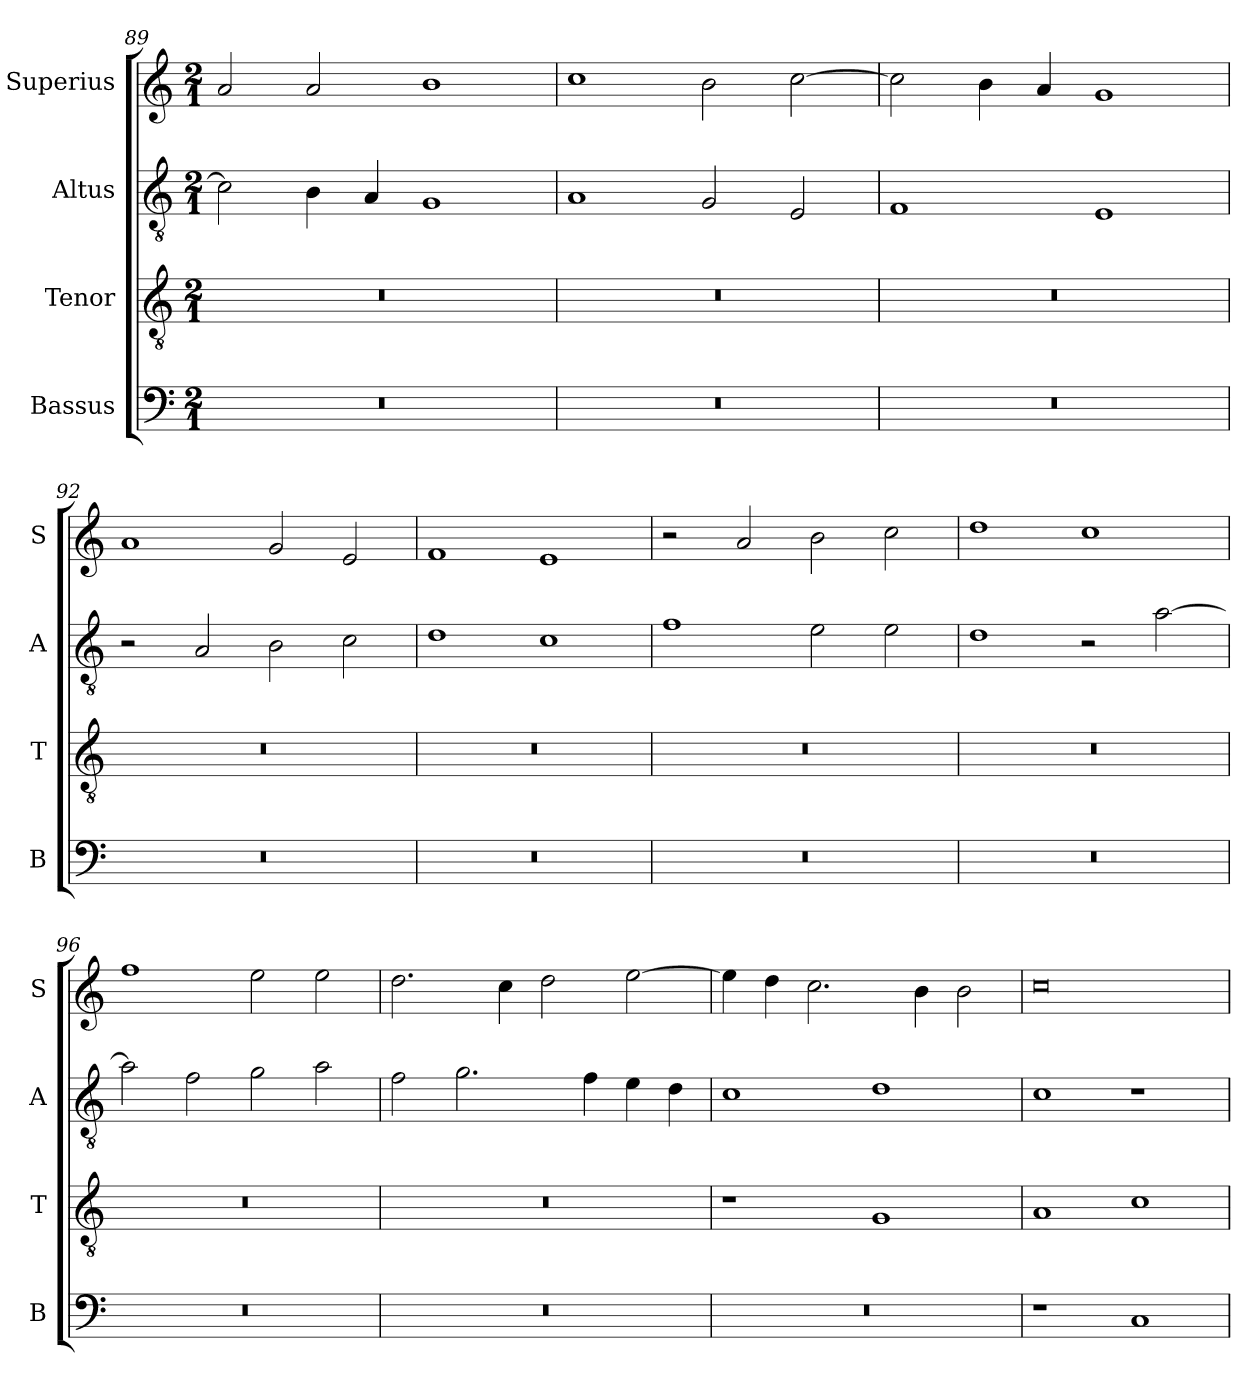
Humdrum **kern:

**kern	**kern	**kern	**kern
*part4	*part3	*part2	*part1
*staff4	*staff3	*staff2	*staff1
*I"Bassus	*I"Tenor	*I"Altus	*I"Superius
*I'B	*I'T	*I'A	*I'S
*clefF4	*clefGv2	*clefGv2	*clefG2
*k[]	*k[]	*k[]	*k[]
*M2/1	*M2/1	*M2/1	*M2/1
=89	=89	=89	=89
0r	0r	2c\]	2a/
.	.	4B\	2a/
.	.	4A/	.
.	.	1G	1b
=90	=90	=90	=90
0r	0r	1A	1cc
.	.	2G/	2b\
.	.	2E/	[2cc\
=91	=91	=91	=91
0r	0r	1F	2cc\]
.	.	.	4b\
.	.	.	4a/
.	.	1E	1g
=92	=92	=92	=92
0r	0r	2r	1a
.	.	2A/	.
.	.	2B\	2g/
.	.	2c\	2e/
=93	=93	=93	=93
0r	0r	1d	1f
.	.	1c	1e
=94	=94	=94	=94
0r	0r	1f	2r
.	.	.	2a/
.	.	2e\	2b\
.	.	2e\	2cc\
=95	=95	=95	=95
0r	0r	1d	1dd
.	.	2r	1cc
.	.	[2a\	.
=96	=96	=96	=96
0r	0r	2a\]	1ff
.	.	2f\	.
.	.	2g\	2ee\
.	.	2a\	2ee\
=97	=97	=97	=97
0r	0r	2f\	2.dd\
.	.	2.g\	.
.	.	.	4cc\
.	.	.	2dd\
.	.	4f\	.
.	.	4e\	[2ee\
.	.	4d\	.
=98	=98	=98	=98
0r	1r	1c	4ee\]
.	.	.	4dd\
.	.	.	2.cc\
.	1G	1d	.
.	.	.	4b\
.	.	.	2b\
=99	=99	=99	=99
1r	1A	1c	0cc
1C	1c	1r	.
=	=	=	=
*-	*-	*-	*-
